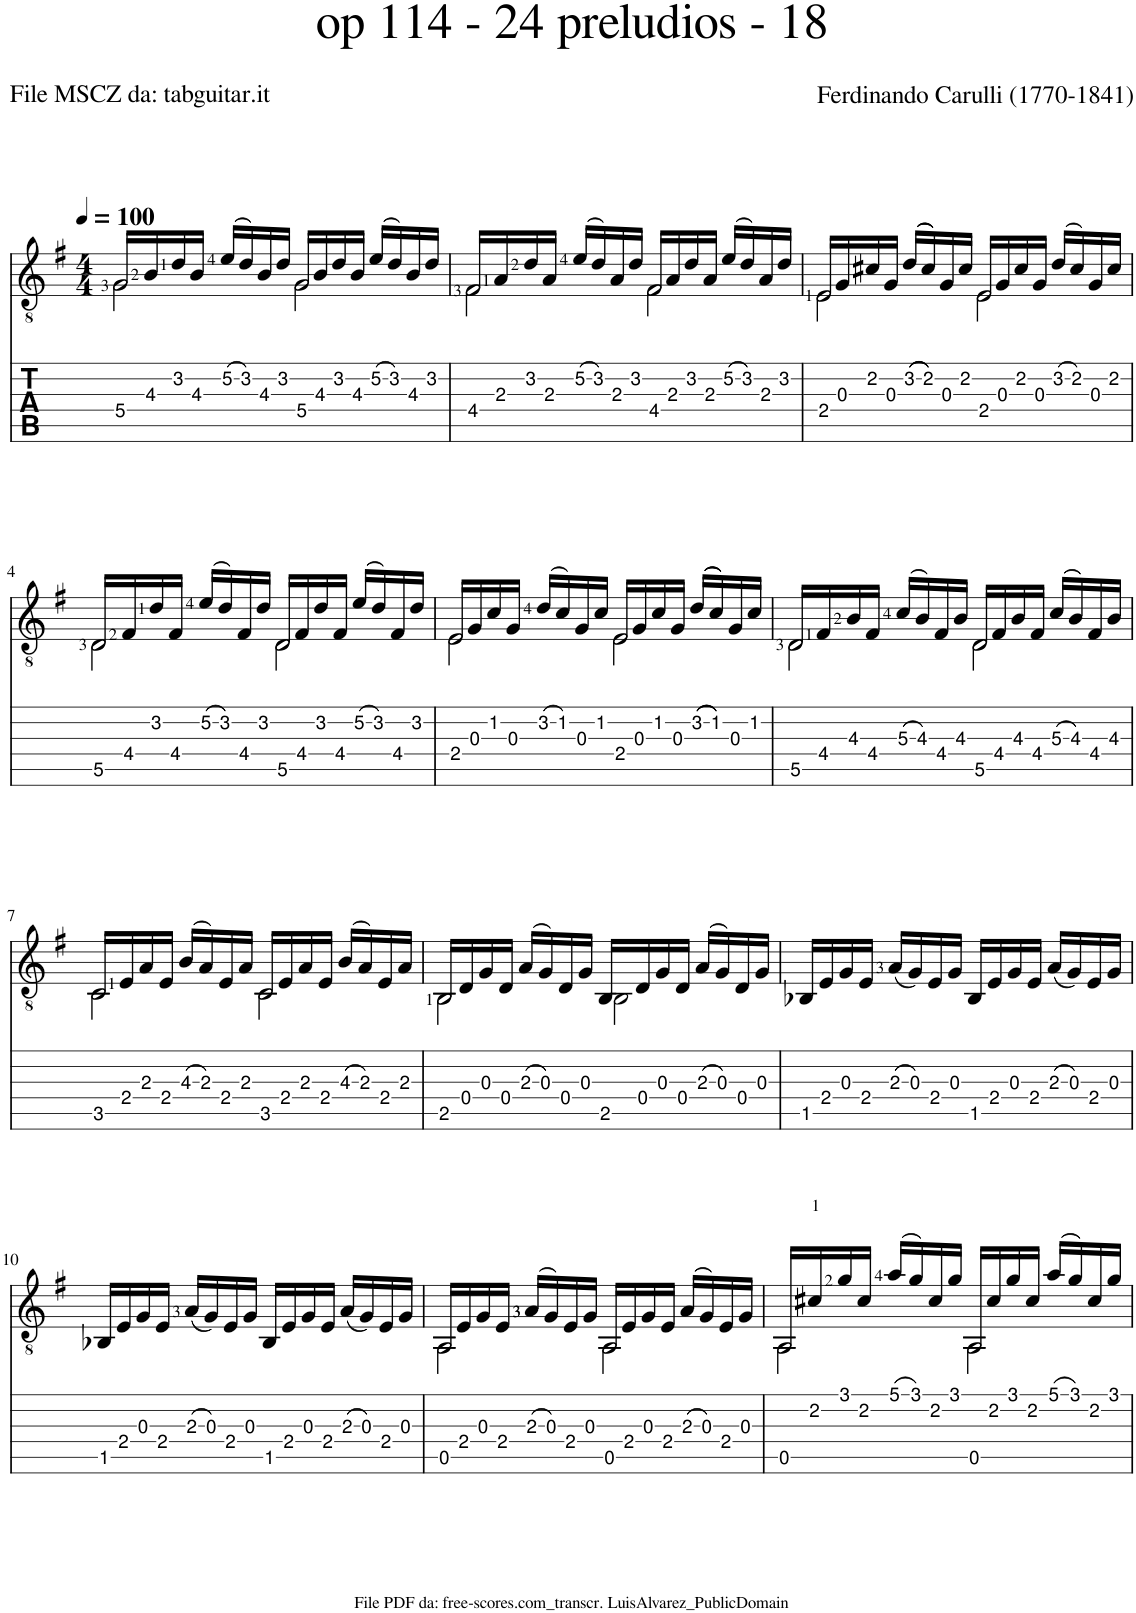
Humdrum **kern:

**kern	**kern
*part1	*part1
*staff2	*staff1
*I"Guitar	*
*I'Guit.	*
*stria6	*
*	*clefGv2
*k[f#]	*k[f#]
*M4/4	*M4/4
*MM100	*MM100
=1	=1
*^	*
!	!	!LO:N:head=open
*	*	*^
16GLL	2G	16G/LL	2G\
16BJ	.	16B/	.
16dL	.	16d/	.
16BJJ	.	16B/JJ	.
16eLL	.	(16e/LL	.
16dJ	.	16d/)	.
16BL	.	16B/	.
16dJJ	.	16d/JJ	.
!	!	!LO:N:head=open	!
16GLL	2G	16G/LL	2G\
16BJ	.	16B/	.
16dL	.	16d/	.
16BJJ	.	16B/JJ	.
16eLL	.	(16e/LL	.
16dJ	.	16d/)	.
16BL	.	16B/	.
16dJJ	.	16d/JJ	.
=2	=2	=2	=2
!	!	!LO:N:head=open	!
16F#LL	2F#	16F#/LL	2F#\
16AJ	.	16A/	.
16dL	.	16d/	.
16AJJ	.	16A/JJ	.
16eLL	.	(16e/LL	.
16dJ	.	16d/)	.
16AL	.	16A/	.
16dJJ	.	16d/JJ	.
!	!	!LO:N:head=open	!
16F#LL	2F#	16F#/LL	2F#\
16AJ	.	16A/	.
16dL	.	16d/	.
16AJJ	.	16A/JJ	.
16eLL	.	(16e/LL	.
16dJ	.	16d/)	.
16AL	.	16A/	.
16dJJ	.	16d/JJ	.
=3	=3	=3	=3
!	!	!LO:N:head=open	!
16ELL	2E	16E/LL	2E\
16GJ	.	16G/	.
16c#L	.	16c#X/	.
16GJJ	.	16G/JJ	.
16dLL	.	((16d/LL	.
16c#J	.	16c#/))	.
16GL	.	16G/	.
16c#JJ	.	16c#/JJ	.
!	!	!LO:N:head=open	!
16ELL	2E	16E/LL	2E\
16GJ	.	16G/	.
16c#L	.	16c#/	.
16GJJ	.	16G/JJ	.
16dLL	.	(16d/LL	.
16c#J	.	16c#/)	.
16GL	.	16G/	.
16c#JJ	.	16c#/JJ	.
!!LO:LB:g=z	!!
=4	=4	=4	=4
!	!	!LO:N:head=open	!
16DLL	2D	16D/LL	2D\
16F#J	.	16F#/	.
16dL	.	16d/	.
16F#JJ	.	16F#/JJ	.
16eLL	.	(16e/LL	.
16dJ	.	16d/)	.
16F#L	.	16F#/	.
16dJJ	.	16d/JJ	.
!	!	!LO:N:head=open	!
16DLL	2D	16D/LL	2D\
16F#J	.	16F#/	.
16dL	.	16d/	.
16F#JJ	.	16F#/JJ	.
16eLL	.	(16e/LL	.
16dJ	.	16d/)	.
16F#L	.	16F#/	.
16dJJ	.	16d/JJ	.
=5	=5	=5	=5
!	!	!LO:N:head=open	!
16ELL	2E	16E/LL	2E\
16GJ	.	16G/	.
16cL	.	16c/	.
16GJJ	.	16G/JJ	.
16dLL	.	(16d/LL	.
16cJ	.	16c/)	.
16GL	.	16G/	.
16cJJ	.	16c/JJ	.
!	!	!LO:N:head=open	!
16ELL	2E	16E/LL	2E\
16GJ	.	16G/	.
16cL	.	16c/	.
16GJJ	.	16G/JJ	.
16dLL	.	((16d/LL	.
16cJ	.	16c/))	.
16GL	.	16G/	.
16cJJ	.	16c/JJ	.
=6	=6	=6	=6
!	!	!LO:N:head=open	!
16DLL	2D	16D/LL	2D\
16F#J	.	16F#/	.
16BL	.	16B/	.
16F#JJ	.	16F#/JJ	.
16cLL	.	(16c/LL	.
16BJ	.	16B/)	.
16F#L	.	16F#/	.
16BJJ	.	16B/JJ	.
!	!	!LO:N:head=open	!
16DLL	2D	16D/LL	2D\
16F#J	.	16F#/	.
16BL	.	16B/	.
16F#JJ	.	16F#/JJ	.
16cLL	.	(16c/LL	.
16BJ	.	16B/)	.
16F#L	.	16F#/	.
16BJJ	.	16B/JJ	.
!!LO:LB:g=z	!!
=7	=7	=7	=7
!	!	!LO:N:head=open	!
16CLL	2C	16C/LL	2C\
16EJ	.	16E/	.
16AL	.	16A/	.
16EJJ	.	16E/JJ	.
16BLL	.	(16B/LL	.
16AJ	.	16A/)	.
16EL	.	16E/	.
16AJJ	.	16A/JJ	.
!	!	!LO:N:head=open	!
16CLL	2C	16C/LL	2C\
16EJ	.	16E/	.
16AL	.	16A/	.
16EJJ	.	16E/JJ	.
16BLL	.	(16B/LL	.
16AJ	.	16A/)	.
16EL	.	16E/	.
16AJJ	.	16A/JJ	.
=8	=8	=8	=8
!	!	!LO:N:head=open	!
16BBLL	2BB	16BB/LL	2BB\
16DJ	.	16D/	.
16GL	.	16G/	.
16DJJ	.	16D/JJ	.
16ALL	.	(16A/LL	.
16GJ	.	16G/)	.
16DL	.	16D/	.
16GJJ	.	16G/JJ	.
16BBLL	2BB	16BB/LL	2BB\
16DJ	.	16D/	.
16GL	.	16G/	.
16DJJ	.	16D/JJ	.
16ALL	.	(16A/LL	.
16GJ	.	16G/)	.
16DL	.	16D/	.
16GJJ	.	16G/JJ	.
*v	*v	*	*
*	*v	*v
=9	=9
16BB-LL	16BB-X/LL
16EJ	16E/
16GL	16G/
16EJJ	16E/JJ
16ALL	(16A/LL
16GJ	16G/)
16EL	16E/
16GJJ	16G/JJ
16BB-LL	16BB-/LL
16EJ	16E/
16GL	16G/
16EJJ	16E/JJ
16ALL	(16A/LL
16GJ	16G/)
16EL	16E/
16GJJ	16G/JJ
!!LO:LB:g=z
=10	=10
16BB-XLL	16BB-X/LL
16EJ	16E/
16GL	16G/
16EJJ	16E/JJ
16ALL	(16A/LL
16GJ	16G/)
16EL	16E/
16GJJ	16G/JJ
16BB-LL	16BB-/LL
16EJ	16E/
16GL	16G/
16EJJ	16E/JJ
16ALL	(16A/LL
16GJ	16G/)
16EL	16E/
16GJJ	16G/JJ
=11	=11
*^	*
!	!	!LO:N:head=open
*	*	*^
16AALL	2AA	16AA/LL	2AA\
16EJ	.	16E/	.
16GL	.	16G/	.
16EJJ	.	16E/JJ	.
16ALL	.	(16A/LL	.
16GJ	.	16G/)	.
16EL	.	16E/	.
16GJJ	.	16G/JJ	.
!	!	!LO:N:head=open	!
16AALL	2AA	16AA/LL	2AA\
16EJ	.	16E/	.
16GL	.	16G/	.
16EJJ	.	16E/JJ	.
16ALL	.	(16A/LL	.
16GJ	.	16G/)	.
16EL	.	16E/	.
16GJJ	.	16G/JJ	.
=12	=12	=12	=12
!	!	!LO:N:head=open	!
16AALL	2AA	16AA/LL	2AA\
16c#J	.	16c#X/	.
16gL	.	16g/	.
16c#JJ	.	16c#/JJ	.
16aLL	.	(16a/LL	.
16gJ	.	16g/)	.
16c#L	.	16c#/	.
16gJJ	.	16g/JJ	.
!	!	!LO:N:head=open	!
16AALL	2AA	16AA/LL	2AA\
16c#J	.	16c#/	.
16gL	.	16g/	.
16c#JJ	.	16c#/JJ	.
16aLL	.	(16a/LL	.
16gJ	.	16g/)	.
16c#L	.	16c#/	.
16gJJ	.	16g/JJ	.
*v	*v	*	*
*	*v	*v
=	=
*-	*-
